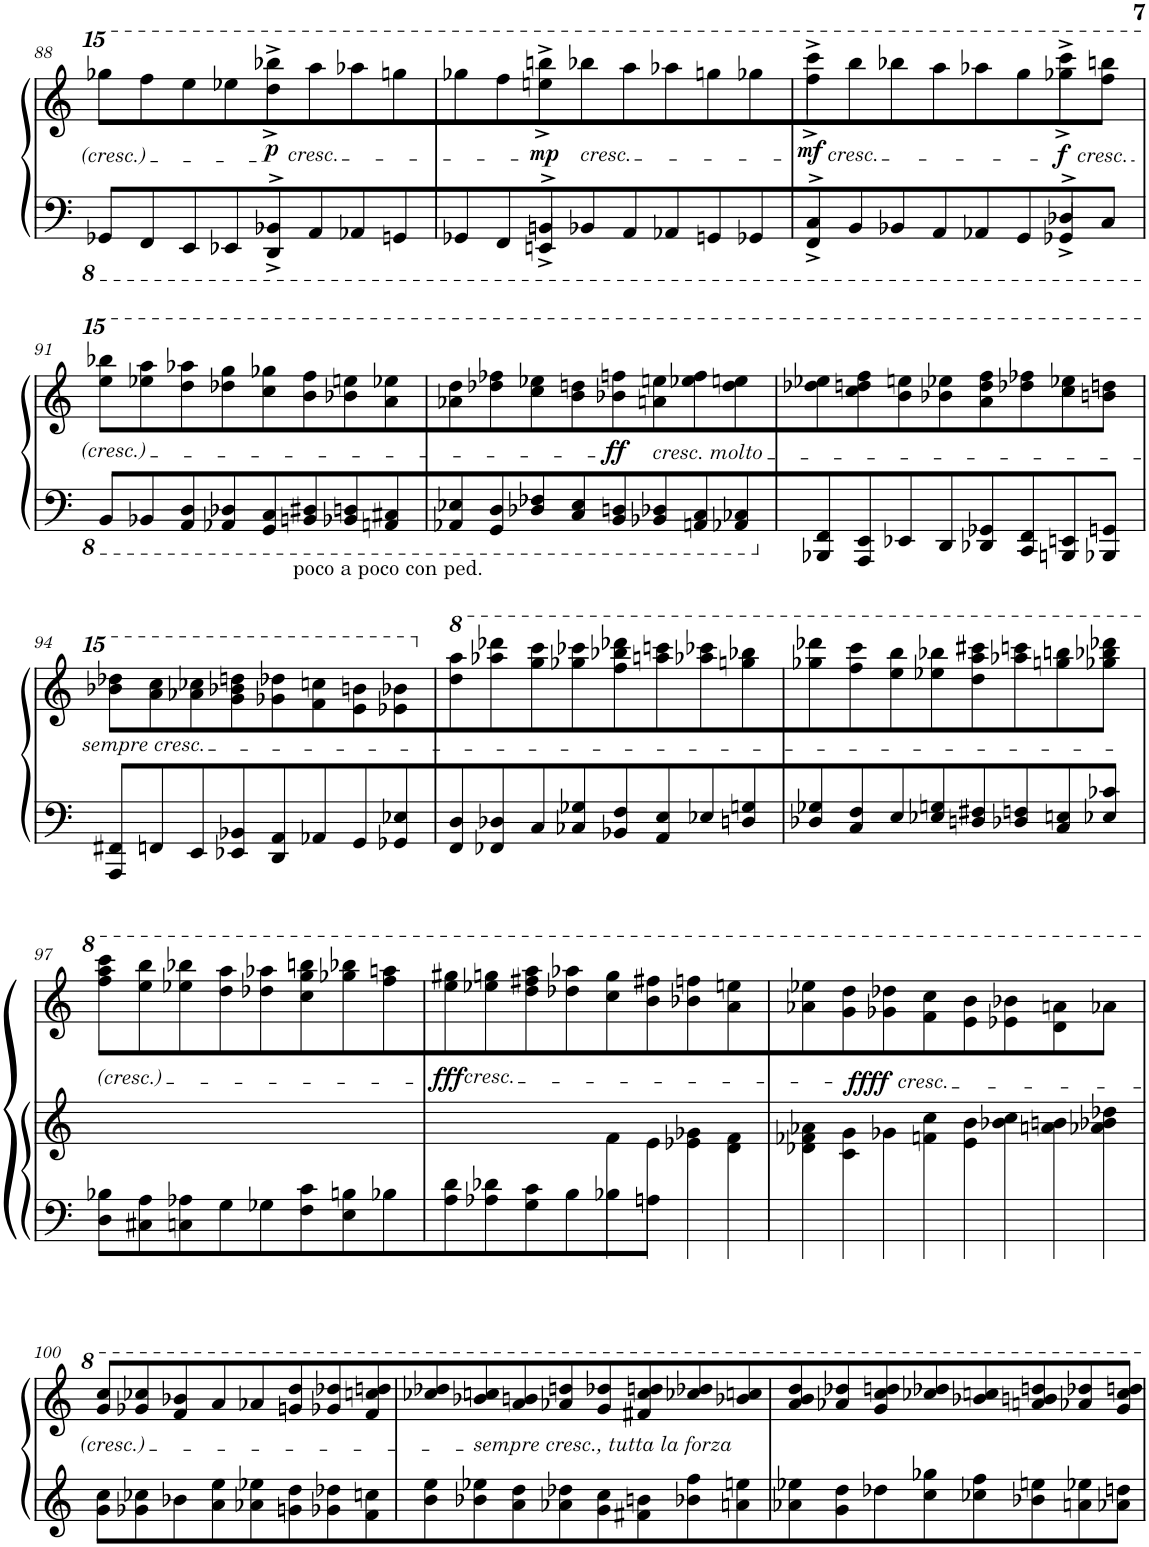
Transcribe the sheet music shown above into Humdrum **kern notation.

**kern	**kern	**kern	**kern	**dynam
*part1	*part1	*part1	*part1	*part1
*staff4	*staff3	*staff2	*staff1	*staff1/2/3/4
*I"Piano	*	*	*	*
*I'Pno.	*	*	*	*
!!LO:PB:g=z
*clefF4	*clefF4	*clefG2	*clefG2	*
*k[]	*k[]	*k[]	*k[]	*
*M4/4	*M4/4	*M4/4	*M4/4	*
=88	=88	=88	=88	=88
*	*^	*^	*	*
1r	2ryy	8GGG-X/L	8gggg-X\L	2ryy	1r	.
.	.	8FFF/	8ffff\	.	.	.
.	.	8EEE/	8eeee\	.	.	.
.	.	8EEE-X/	8eeee-X\	.	.	.
!	!	!	!	!	!	!LO:DY:b=2
.	8DDD^</	8BBB-X^/	8bbbb-X^<\	8dddd^>\	.	p
!	!	!	!LO:TX:b:i:t=cresc.	!	!	!
.	4.ryy	8AAA/	8aaaa\	4.ryy	.	.
.	.	8AAA-X/	8aaaa-X\	.	.	.
.	.	8GGGn/	8ggggn\	.	.	.
=89	=89	=89	=89	=89	=89	=89
1r	4ryy	8GGG-X/	8gggg-X\	4ryy	1r	.
.	.	8FFF/	8ffff\	.	.	.
!	!	!	!	!	!	!LO:DY:b=2
.	8EEEn^</	8BBBn^/	8bbbbn^<\	8eeeen^>\	.	mp
!	!	!	!LO:TX:b:i:t=cresc.	!	!	!
.	2ryy	8BBB-X/	8bbbb-X\	2ryy	.	.
.	.	8AAA/	8aaaa\	.	.	.
.	.	8AAA-X/	8aaaa-X\	.	.	.
.	.	8GGGn/	8ggggn\	.	.	.
.	8ryy	8GGG-X/	8gggg-X\	8ryy	.	.
=90	=90	=90	=90	=90	=90	=90
!	!	!	!	!	!	!LO:DY:b=2
1r	8FFF^</	8CC^/	8ccccc^<\	8ffff^>\	1r	mf
!	!	!	!LO:TX:b:i:t=cresc.	!	!	!
.	8ryy	8BBB/	8bbbb\	8ryy	.	.
*	*	*	*v	*v	*	*
.	.	8BBB-X/	8bbbb-X\	.	.
.	.	8AAA/	8aaaa\	.	.
.	.	8AAA-X/	8aaaa-X\	.	.
.	.	8GGG/	8gggg\	.	.
*	*	*	*^	*	*
!	!	!	!	!	!	!LO:DY:b=2
.	8GGG-X^</	8DD-X^/	8ccccc^<\	8gggg-X^>\	.	f
!	!	!	!LO:TX:b:i:t=cresc.	!	!	!
.	8ryy	8CC/J	8ffff\ 8bbbbn\J	8ryy	.	.
*	*v	*v	*	*	*	*
*	*	*v	*v	*	*
!!LO:LB:g=z
=91	=91	=91	=91	=91
1r	8BBB/L	8eeee\ 8bbbb-X\L	1r	.
.	8BBB-X/	8eeee-X\ 8aaaa\	.	.
.	8AAA/ 8DD/	8dddd\ 8aaaa-X\	.	.
.	8AAA-X/ 8DD-X/	8dddd-X\ 8gggg\	.	.
.	8GGG/ 8CC/	8cccc\ 8gggg-X\	.	.
.	8BBBn/ 8DD#X/	8bbb\ 8ffff\	.	.
!	!LO:TX:b:t=poco a poco con ped.	!	!	!
.	8BBB-X/ 8DDn/	8bbb-X\ 8eeeen\	.	.
.	8AAAn/ 8CC#X/	8aaa\ 8eeee-X\	.	.
=92	=92	=92	=92	=92
1r	8AAA-X/ 8EE-X/	8aaa-X\ 8dddd\	1r	.
.	8GGG/ 8DD/	8dddd-X\ 8ffff-X\	.	.
.	8DD-X/ 8FF-X/	8cccc\ 8eeee-X\	.	.
.	8CC/ 8EE-/	8bbb\ 8ddddn\	.	.
!	!	!	!	!LO:DY:b=2
.	8BBB/ 8DDn/	8bbb-X\ 8ffffn\	.	ff
!	!	!LO:TX:b:i:t=cresc. molto	!	!
.	8BBB-X/ 8DD-X/	8aaan\ 8eeeen\	.	.
.	8AAAn/ 8CC/	8eeee-X\ 8ffff\	.	.
.	8AAA-X/ 8CC-X/	8dddd\ 8eeeen\	.	.
=93	=93	=93	=93	=93
1r	8BBB-X/ 8FF/	8dddd-X\ 8eeee-X\	1r	.
.	8AAA/ 8EE/	8cccc\ 8ddddn\ 8ffff\	.	.
.	8EE-X/	8bbb\ 8eeeen\	.	.
.	8DD/	8bbb-X\ 8eeee-X\	.	.
.	8DD-X/ 8GG-X/	8aaa\ 8dddd\ 8ffff\	.	.
.	8CC/ 8FF/	8dddd-X\ 8ffff-X\	.	.
.	8BBBn/ 8EEn/	8cccc\ 8eeee-X\	.	.
.	8BBB-X/ 8GGn/J	8bbbn\ 8ddddn\J	.	.
!!LO:LB:g=z
=94	=94	=94	=94	=94
1r	8AAA/ 8FF#X/L	8bbb-X\ 8dddd-X\L	1r	.
.	8FFn/	8aaa\ 8cccc\	.	.
.	8EE/	8aaa-X\ 8cccc-X\	.	.
.	8EE-X/ 8BB-X/	8ggg\ 8bbb-X\ 8ddddn\	.	.
.	8DD/ 8AA/	8ggg-X\ 8dddd-X\	.	.
.	8AA-X/	8fff\ 8ccccn\	.	.
.	8GG/	8eee\ 8bbbn\	.	.
.	8GG-X/ 8E-X/	8eee-X\ 8bbb-X\	.	.
=95	=95	=95	=95	=95
1r	8FF/ 8D/	8ddd\ 8aaa\	1r	.
.	8FF-X/ 8D-X/	8aaa-X\ 8dddd-X\	.	.
.	8C/	8ggg\ 8cccc\	.	.
.	8C-X/ 8G-X/	8ggg-X\ 8cccc-X\	.	.
.	8BB-X/ 8F/	8fff\ 8bbb-X\ 8dddd-X\	.	.
.	8AA/ 8E/	8aaan\ 8ccccn\	.	.
.	8E-X/	8aaa-X\ 8cccc-X\	.	.
.	8Dn/ 8Gn/	8gggn\ 8bbb-X\	.	.
=96	=96	=96	=96	=96
1r	8D-X/ 8G-X/	8ggg-X\ 8dddd-X\	1r	.
.	8C/ 8F/	8fff\ 8cccc\	.	.
.	8E/	8eee\ 8bbb\	.	.
.	8E-X/ 8Gn/	8eee-X\ 8bbb-X\	.	.
.	8Dn/ 8F#X/	8ddd\ 8aaa\ 8cccc#X\	.	.
.	8D-X/ 8Fn/	8aaa-X\ 8ccccn\	.	.
.	8C/ 8En/	8gggn\ 8bbbn\	.	.
.	8E-X/ 8c-X/J	8ggg-X\ 8bbb-X\ 8dddd-X\J	.	.
!!LO:LB:g=z
=97	=97	=97	=97	=97
*	*clefG2	*	*	*
!	!	!LO:TX:b:i:t=(cresc.)	!	!
8D\ 8B-X\L	1ryy	8fff\ 8aaa\ 8cccc\L	1r	.
8C#X\ 8A\	.	8eee\ 8bbb\	.	.
8Cn\ 8A-X\	.	8eee-X\ 8bbb-X\	.	.
8G\	.	8ddd\ 8aaa\	.	.
8G-X\	.	8ddd-X\ 8aaa-X\	.	.
8F\ 8c\	.	8ccc\ 8ggg\ 8bbbn\	.	.
8E\ 8Bn\	.	8ggg-X\ 8bbb-X\	.	.
8B-X\	.	8fff\ 8aaan\	.	.
=98	=98	=98	=98	=98
!	!	!	!	!LO:DY:b=2
8A\ 8d\	2ryy	8eee\ 8ggg#X\	1r	fff
!	!	!LO:TX:b:i:t=cresc.	!	!
8A-X\ 8d-X\	.	8eee-X\ 8gggn\	.	.
8G\ 8c\	.	8ddd\ 8fff#X\ 8aaa\	.	.
8B\	.	8ddd-X\ 8aaa-X\	.	.
8B-X\	8f\L	8ccc\ 8ggg\	.	.
8An\J	8e\	8bb\ 8fff#X\	.	.
4ryy	8e-X\ 8g-X\	8bb-X\ 8fffn\	.	.
.	8d\ 8f\	8aa\ 8eeen\	.	.
=99	=99	=99	=99	=99
1ryy	8d-X\ 8f-X\ 8a-X\	8aa-X\ 8eee-X\	1r	.
.	8c\ 8g\	8gg\ 8ddd\	.	.
!	!	!LO:TX:b:i:t=cresc.	!	!
!	!	!	!	!LO:DY:b=2
.	8g-X\	8gg-X\ 8ddd-X\	.	ffff
.	8fn\ 8cc\	8ff\ 8ccc\	.	.
.	8e\ 8b\	8ee\ 8bb\	.	.
.	8b-X\ 8cc\	8ee-X\ 8bb-X\	.	.
.	8an\ 8bn\	8dd\ 8aan\	.	.
.	8a-X\ 8b-X\ 8dd-X\J	8aa-X\J	.	.
!!LO:LB:g=z
=100	=100	=100	=100	=100
1r	8g\ 8cc\L	8gg/ 8ccc/L	1r	.
.	8g-X\ 8cc-X\	8gg-X/ 8ccc-X/	.	.
.	8b-X\	8ff/ 8bb-X/	.	.
.	8a\ 8ee\	8aa/	.	.
.	8a-X\ 8ee-X\	8aa-X/	.	.
.	8gn\ 8dd\	8ggn/ 8ddd/	.	.
.	8g-X\ 8dd-X\	8gg-X/ 8ddd-X/	.	.
.	8f\ 8ccn\	8ff/ 8cccn/ 8dddn/	.	.
=101	=101	=101	=101	=101
1r	8b\ 8ee\	8ccc-X/ 8ddd-X/	1r	.
!	!	!LO:TX:b:i:t=sempre cresc., tutta la forza	!	!
.	8b-X\ 8ee-X\	8bb-X/ 8cccn/	.	.
.	8a\ 8dd\	8aa/ 8bbn/	.	.
.	8a-X\ 8dd-X\	8aa-X/ 8dddn/	.	.
.	8g\ 8cc\	8gg/ 8ddd-X/	.	.
.	8f#X\ 8bn\	8ff#X/ 8ccc/ 8dddn/	.	.
.	8b-X\ 8ff\	8ccc-X/ 8ddd-X/	.	.
.	8an\ 8een\	8bb-X/ 8cccn/	.	.
=102	=102	=102	=102	=102
1r	8a-X\ 8ee-X\	8aa/ 8bb/ 8ddd/	1r	.
.	8g\ 8dd\	8aa-X/ 8ddd-X/	.	.
.	8dd-X\	8gg/ 8ccc/ 8dddn/	.	.
.	8cc\ 8gg-X\	8ccc-X/ 8ddd-X/	.	.
.	8cc-X\ 8ff\	8bb-X/ 8cccn/	.	.
.	8b-X\ 8een\	8aan/ 8bbn/ 8dddn/	.	.
.	8an\ 8ee-X\	8aa-X/ 8ddd-X/	.	.
.	8a-X\ 8ddn\J	8gg/ 8ccc/ 8dddn/J	.	.
=	=	=	=	=
*-	*-	*-	*-	*-
